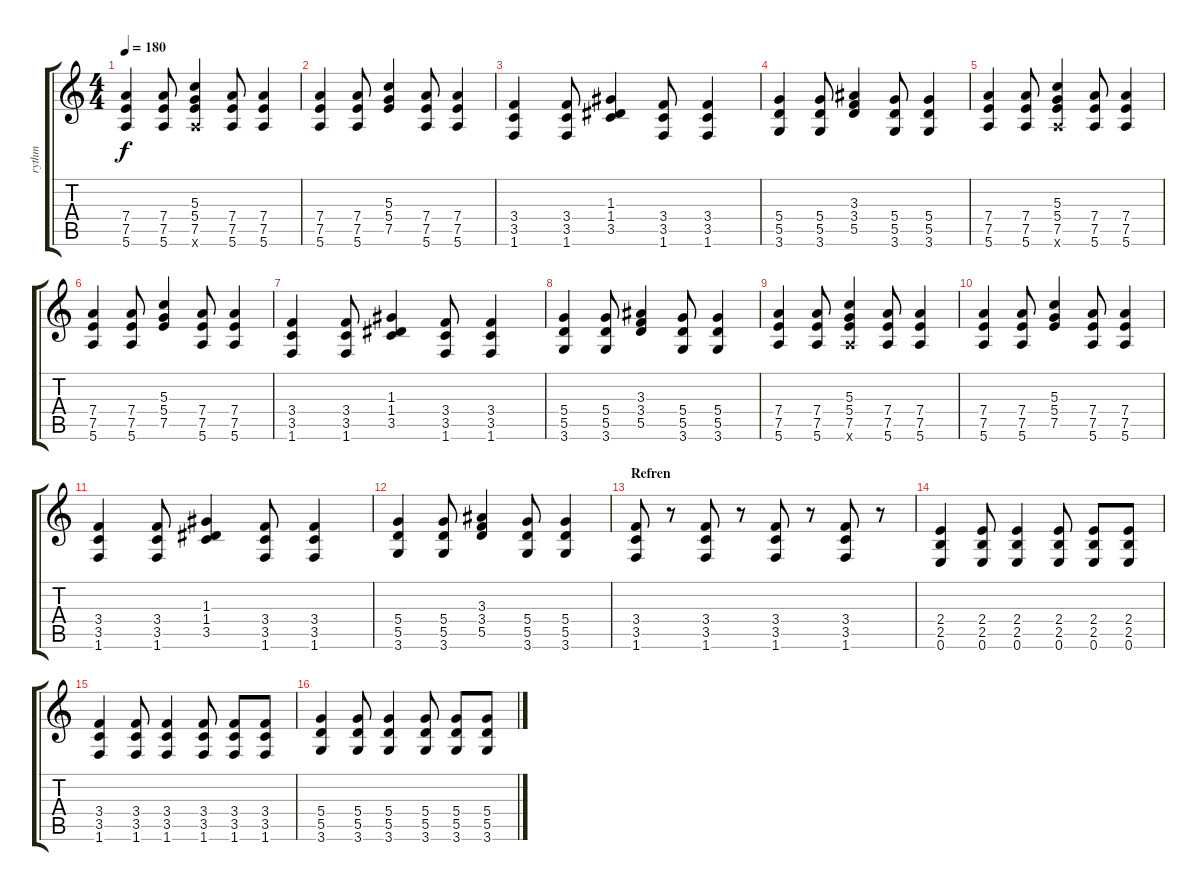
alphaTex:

\track ("rythm" "rythm") {instrument overdrivenguitar}
\staff {score tabs}
\tuning (E4 B3 G3 D3 A2 E2) {hide}
\ts (4 4)
\tempo 180
\clef g2
\ks c
(7.4 7.5 5.6).4{dy f} (7.4 7.5 5.6).8 (5.3 5.4 7.5 5.6{x}).4 (7.4 7.5 5.6).8 (7.4 7.5 5.6).4 |
(7.4 7.5 5.6).4 (7.4 7.5 5.6).8 (5.3 5.4 7.5).4 (7.4 7.5 5.6).8 (7.4 7.5 5.6).4 |
(3.4 3.5 1.6).4 (3.4 3.5 1.6).8 (1.3 1.4 3.5).4 (3.4 3.5 1.6).8 (3.4 3.5 1.6).4 |
(5.4 5.5 3.6).4 (5.4 5.5 3.6).8 (3.3 3.4 5.5).4 (5.4 5.5 3.6).8 (5.4 5.5 3.6).4 |
(7.4 7.5 5.6).4 (7.4 7.5 5.6).8 (5.3 5.4 7.5 5.6{x}).4 (7.4 7.5 5.6).8 (7.4 7.5 5.6).4 |
(7.4 7.5 5.6).4 (7.4 7.5 5.6).8 (5.3 5.4 7.5).4 (7.4 7.5 5.6).8 (7.4 7.5 5.6).4 |
(3.4 3.5 1.6).4 (3.4 3.5 1.6).8 (1.3 1.4 3.5).4 (3.4 3.5 1.6).8 (3.4 3.5 1.6).4 |
(5.4 5.5 3.6).4 (5.4 5.5 3.6).8 (3.3 3.4 5.5).4 (5.4 5.5 3.6).8 (5.4 5.5 3.6).4 |
(7.4 7.5 5.6).4 (7.4 7.5 5.6).8 (5.3 5.4 7.5 5.6{x}).4 (7.4 7.5 5.6).8 (7.4 7.5 5.6).4 |
(7.4 7.5 5.6).4 (7.4 7.5 5.6).8 (5.3 5.4 7.5).4 (7.4 7.5 5.6).8 (7.4 7.5 5.6).4 |
(3.4 3.5 1.6).4 (3.4 3.5 1.6).8 (1.3 1.4 3.5).4 (3.4 3.5 1.6).8 (3.4 3.5 1.6).4 |
(5.4 5.5 3.6).4 (5.4 5.5 3.6).8 (3.3 3.4 5.5).4 (5.4 5.5 3.6).8 (5.4 5.5 3.6).4 |
\section ("" "Refren")
(3.4 3.5 1.6).8 r.8 (3.4 3.5 1.6).8 r.8 (3.4 3.5 1.6).8 r.8 (3.4 3.5 1.6).8 r.8 |
(2.4 2.5 0.6).4 (2.4 2.5 0.6).8 (2.4 2.5 0.6).4 (2.4 2.5 0.6).8 (2.4 2.5 0.6).8 (2.4 2.5 0.6).8 |
(3.4 3.5 1.6).4 (3.4 3.5 1.6).8 (3.4 3.5 1.6).4 (3.4 3.5 1.6).8 (3.4 3.5 1.6).8 (3.4 3.5 1.6).8 |
(5.4 5.5 3.6).4 (5.4 5.5 3.6).8 (5.4 5.5 3.6).4 (5.4 5.5 3.6).8 (5.4 5.5 3.6).8 (5.4 5.5 3.6).8
